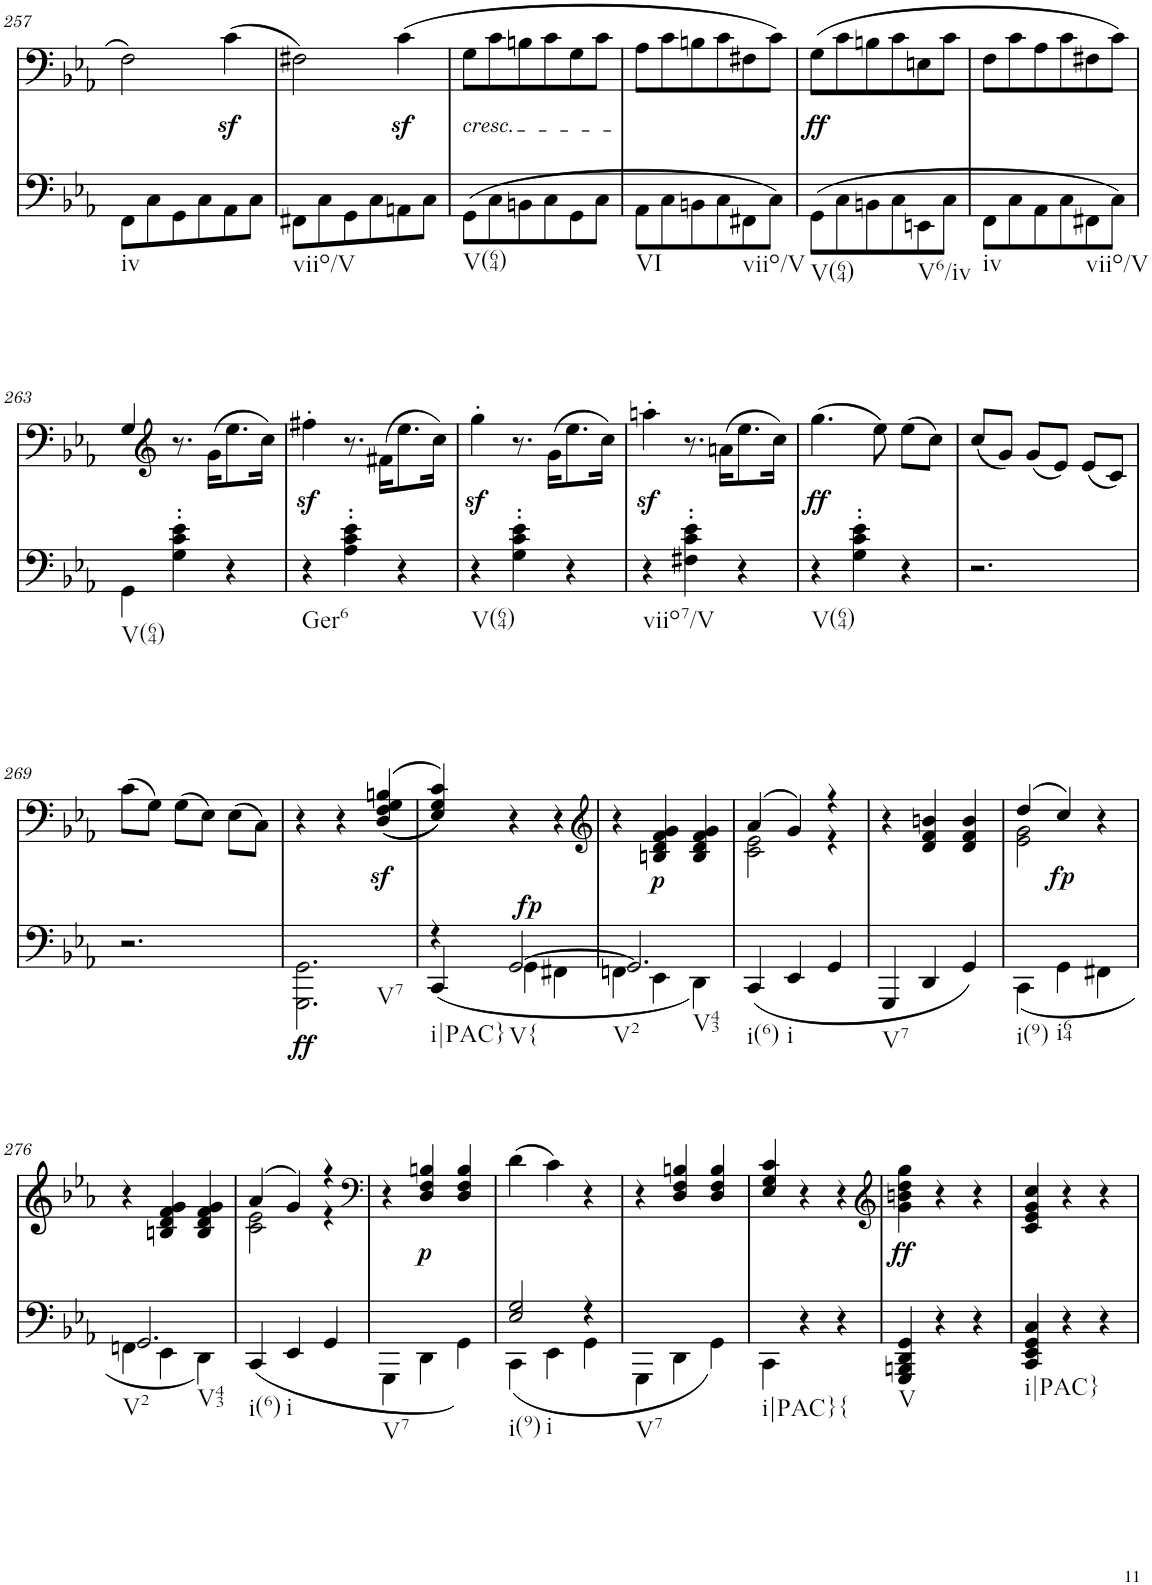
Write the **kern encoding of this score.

**kern	**dynam	**kern	**dynam
*part2	*part2	*part1	*part1
*staff2	*staff2	*staff1	*staff1
*I"piano	*	*I"piano	*
*I'Pno	*	*I'Pno	*
!!LO:PB:g=z
*clefF4	*	*clefF4	*
*k[b-e-a-]	*	*k[b-e-a-]	*
*c:	*	*c:	*
*M3/4	*	*M3/4	*
=257	=257	=257	=257
!LO:TX:b:t=iv	!	!	!
8FF\L	.	2F\	.
8C\	.	.	.
8GG\	.	.	.
8C\	.	.	.
8AA-\	.	(4cz<\	.
8C\J	.	.	.
=258	=258	=258	=258
!LO:TX:b:t=viio/V	!	!	!
8FF#X\L	.	2F#X\)	.
8C\	.	.	.
8GG\	.	.	.
8C\	.	.	.
8AAn\	.	(4cz<\	.
8C\J	.	.	.
=259	=259	=259	=259
!	!	!LO:TX:b:i:t=cresc.	!
!LO:TX:b:t=V(64)	!	!	!
(8GG\L	.	8G\L	.
8C\	.	8c\	.
8BBn\	.	8Bn\	.
8C\	.	8c\	.
8GG\	.	8G\	.
8C\J	.	8c\J	.
=260	=260	=260	=260
!LO:TX:b:t=VI	!	!	!
8AA-\L	.	8A-\L	.
8C\	.	8c\	.
8BBn\	.	8Bn\	.
8C\	.	8c\	.
!LO:TX:b:t=viio/V	!	!	!
8FF#X\	.	8F#X\	.
8C\J)	.	8c\J)	.
=261	=261	=261	=261
!LO:TX:b:t=V(64)	!	!	!
!	!	!	!LO:DY:b
(8GG\L	.	(8G\L	ff
8C\	.	8c\	.
8BBn\	.	8Bn\	.
8C\	.	8c\	.
!LO:TX:b:t=V6/iv	!	!	!
8EEn\	.	8En\	.
8C\J	.	8c\J	.
=262	=262	=262	=262
!LO:TX:b:t=iv	!	!	!
8FF\L	.	8F\L	.
8C\	.	8c\	.
8AA-\	.	8A-\	.
8C\	.	8c\	.
!LO:TX:b:t=viio/V	!	!	!
8FF#X\	.	8F#X\	.
8C\J)	.	8c\J)	.
!!LO:LB:g=z
=263	=263	=263	=263
!LO:TX:b:t=V(64)	!	!	!
4GG\	.	4G/	.
*	*	*clefG2	*
4G\' 4c\' 4e-\'	.	8.r	.
.	.	(16g\KL	.
4r	.	8.ee-\	.
.	.	16cc\Jk)	.
=264	=264	=264	=264
!LO:TX:b:t=Ger6	!	!	!
4r	.	4ff#Xz<'\	.
4A-\' 4c\' 4e-\'	.	8.r	.
.	.	(16f#X\KL	.
4r	.	8.ee-\	.
.	.	16cc\Jk)	.
=265	=265	=265	=265
!LO:TX:b:t=V(64)	!	!	!
4r	.	4ggz<'\	.
4G\' 4c\' 4e-\'	.	8.r	.
.	.	(16g\KL	.
4r	.	8.ee-\	.
.	.	16cc\Jk)	.
=266	=266	=266	=266
!LO:TX:b:t=viio7/V	!	!	!
4r	.	4aanz<'\	.
4F#X\' 4c\' 4e-\'	.	8.r	.
.	.	(16an\KL	.
4r	.	8.ee-\	.
.	.	16cc\Jk)	.
=267	=267	=267	=267
!LO:TX:b:t=V(64)	!	!	!
!	!	!	!LO:DY:b
4r	.	(4.gg\	ff
4G\' 4c\' 4e-\'	.	.	.
.	.	8ee-\)	.
4r	.	(8ee-\L	.
.	.	8cc\J)	.
=268	=268	=268	=268
2.r	.	(8cc/L	.
.	.	8g/J)	.
.	.	(8g/L	.
.	.	8e-/J)	.
.	.	(8e-/L	.
.	.	8c/J)	.
!!LO:LB:g=z
=269	=269	=269	=269
2.r	.	(8c\L	.
.	.	8G\J)	.
.	.	(8G\L	.
.	.	8E-\J)	.
.	.	(8E-\L	.
.	.	8C\J)	.
=270	=270	=270	=270
!LO:TX:b:t=V7	!	!	!
!	!LO:DY:b	!	!
2.GGG\ 2.GG\	ff	4r	.
.	.	4r	.
.	.	(>((4D/z< 4F/z< 4G/z< 4Bn/z<	.
=271	=271	=271	=271
*^	*	*	*
!LO:TX:b:t=i|PAC}	!	!	!	!
4r	(<4CC/	.	4E-/ 4G/ 4c/)))	.
!LO:TX:b:t=V{	!	!	!	!
!	!	!LO:DY:a	!	!
[2GG/	4GG\	fp	4r	.
.	4FF#X\	.	4r	.
=272	=272	=272	=272	=272
*	*	*	*clefG2	*
!LO:TX:b:t=V2	!	!	!	!
!LO:TX:b:t=V43	!	!	!	!
2.GG/]	4FFn\	.	4r	.
!	!	!	!	!LO:DY:b
.	4EE-\	.	4Bn/ 4d/ 4f/ 4g/	p
.	4DD\)	.	4B/ 4d/ 4f/ 4g/	.
=273	=273	=273	=273	=273
*	*	*	*^	*
!LO:TX:b:t=i(6)	!	!	!	!	!
*v	*v	*	*	*	*
(4CC/	.	(4a-/	2c\ 2e-\	.
!LO:TX:b:t=i	!	!	!	!
4EE-/	.	4g/)	.	.
4GG/	.	4r	4r	.
=274	=274	=274	=274	=274
!LO:TX:b:t=V7	!	!	!	!
*	*	*v	*v	*
4GGG/	.	4r	.
4DD/	.	4d/ 4f/ 4bn/	.
4GG/)	.	4d/ 4f/ 4b/	.
=275	=275	=275	=275
*	*	*^	*
!LO:TX:b:t=i(9)	!	!	!	!
(<4CC\	.	(4dd/	2e-\ 2g\	.
!LO:TX:b:t=i64	!	!	!	!
!	!	!	!	!LO:DY:b
4GG\	.	4cc/)	.	fp
4FF#X\	.	4r	4ryy	.
!!LO:LB:g=z
=276	=276	=276	=276	=276
*^	*	*	*	*
!LO:TX:b:t=V2	!	!	!	!	!
!LO:TX:b:t=V43	!	!	!	!	!
*	*	*	*v	*v	*
2.GG/	4FFn\	.	4r	.
.	4EE-\	.	4Bn/ 4d/ 4f/ 4g/	.
.	4DD\)	.	4B/ 4d/ 4f/ 4g/	.
=277	=277	=277	=277	=277
*	*	*	*^	*
!LO:TX:b:t=i(6)	!	!	!	!	!
*v	*v	*	*	*	*
(<4CC/	.	(4a-/	2c\ 2e-\	.
!LO:TX:b:t=i	!	!	!	!
4EE-/	.	4g/)	.	.
4GG/	.	4r	4r	.
*	*	*v	*v	*
=278	=278	=278	=278
*	*	*clefF4	*
*	*	*^	*
!LO:TX:b:t=V7	!	!	!	!
*	*	*v	*v	*
4GGG\	.	4r	.
!	!	!	!LO:DY:b
4DD\	.	4D/ 4F/ 4Bn/	p
4GG\)	.	4D/ 4F/ 4B/	.
=279	=279	=279	=279
*^	*	*	*
!LO:TX:b:t=i(9)	!	!	!	!
!LO:TX:b:t=i	!	!	!	!
2E-/ 2G/	(4CC\	.	(4d\	.
.	4EE-\	.	4c\)	.
4r	4GG\	.	4r	.
=280	=280	=280	=280	=280
!LO:TX:b:t=V7	!	!	!	!
*v	*v	*	*	*
4GGG\	.	4r	.
4DD\	.	4D/ 4F/ 4Bn/	.
4GG\)	.	4D/ 4F/ 4B/	.
=281	=281	=281	=281
!LO:TX:b:t=i|PAC}{	!	!	!
4CC\	.	4E-/ 4G/ 4c/	.
4r	.	4r	.
4r	.	4r	.
=282	=282	=282	=282
*	*	*clefG2	*
!LO:TX:b:t=V	!	!	!
!	!	!	!LO:DY:b
4GGG/ 4BBBn/ 4DD/ 4GG/	.	4g\ 4bn\ 4dd\ 4gg\	ff
4r	.	4r	.
4r	.	4r	.
=283	=283	=283	=283
!LO:TX:b:t=i|PAC}	!	!	!
4CC/ 4EE-/ 4GG/ 4C/	.	4c/ 4e-/ 4g/ 4cc/	.
4r	.	4r	.
4r	.	4r	.
=	=	=	=
*-	*-	*-	*-
